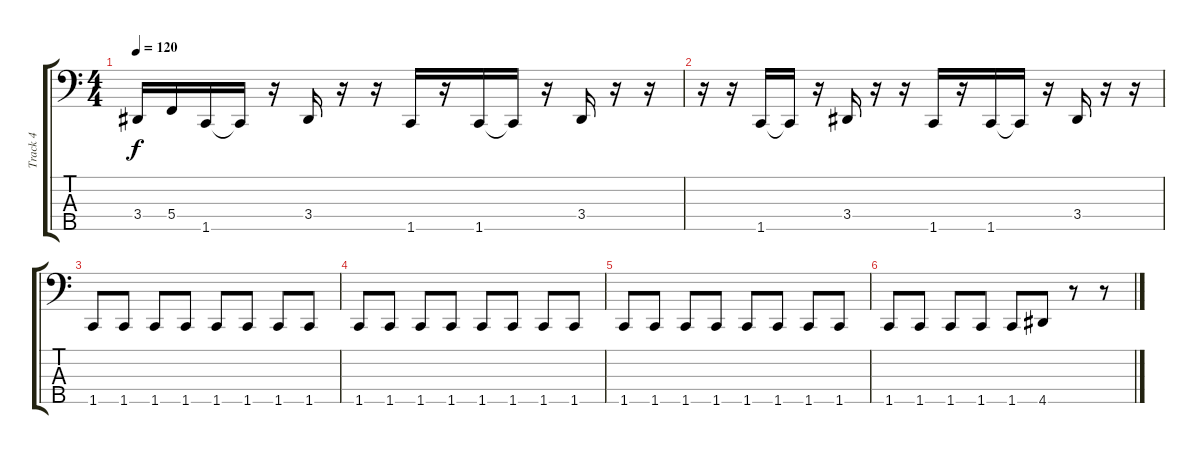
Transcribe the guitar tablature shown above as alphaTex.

\track ("Track 4" "Track 4") {instrument electricbassfinger}
\staff {score tabs}
\tuning (F2 C2 G1 C1 B0) {hide}
\ts (4 4)
\tempo 120
\clef f4
\ks c
3.4.16{dy f} 5.4.16 1.5.16 1.5{t}.16 r.16 3.4.16 r.16 r.16 1.5.16 r.16 1.5.16 1.5{t}.16 r.16 3.4.16 r.16 r.16 |
r.16 r.16 1.5.16 1.5{t}.16 r.16 3.4.16 r.16 r.16 1.5.16 r.16 1.5.16 1.5{t}.16 r.16 3.4.16 r.16 r.16 |
1.5.8 1.5.8{instrument electricbasspick} 1.5.8 1.5.8 1.5.8 1.5.8 1.5.8 1.5.8 |
1.5.8 1.5.8 1.5.8 1.5.8 1.5.8 1.5.8 1.5.8 1.5.8 |
1.5.8 1.5.8 1.5.8 1.5.8 1.5.8 1.5.8 1.5.8 1.5.8 |
1.5.8 1.5.8 1.5.8 1.5.8 1.5.8 4.5.8 r.8 r.8
